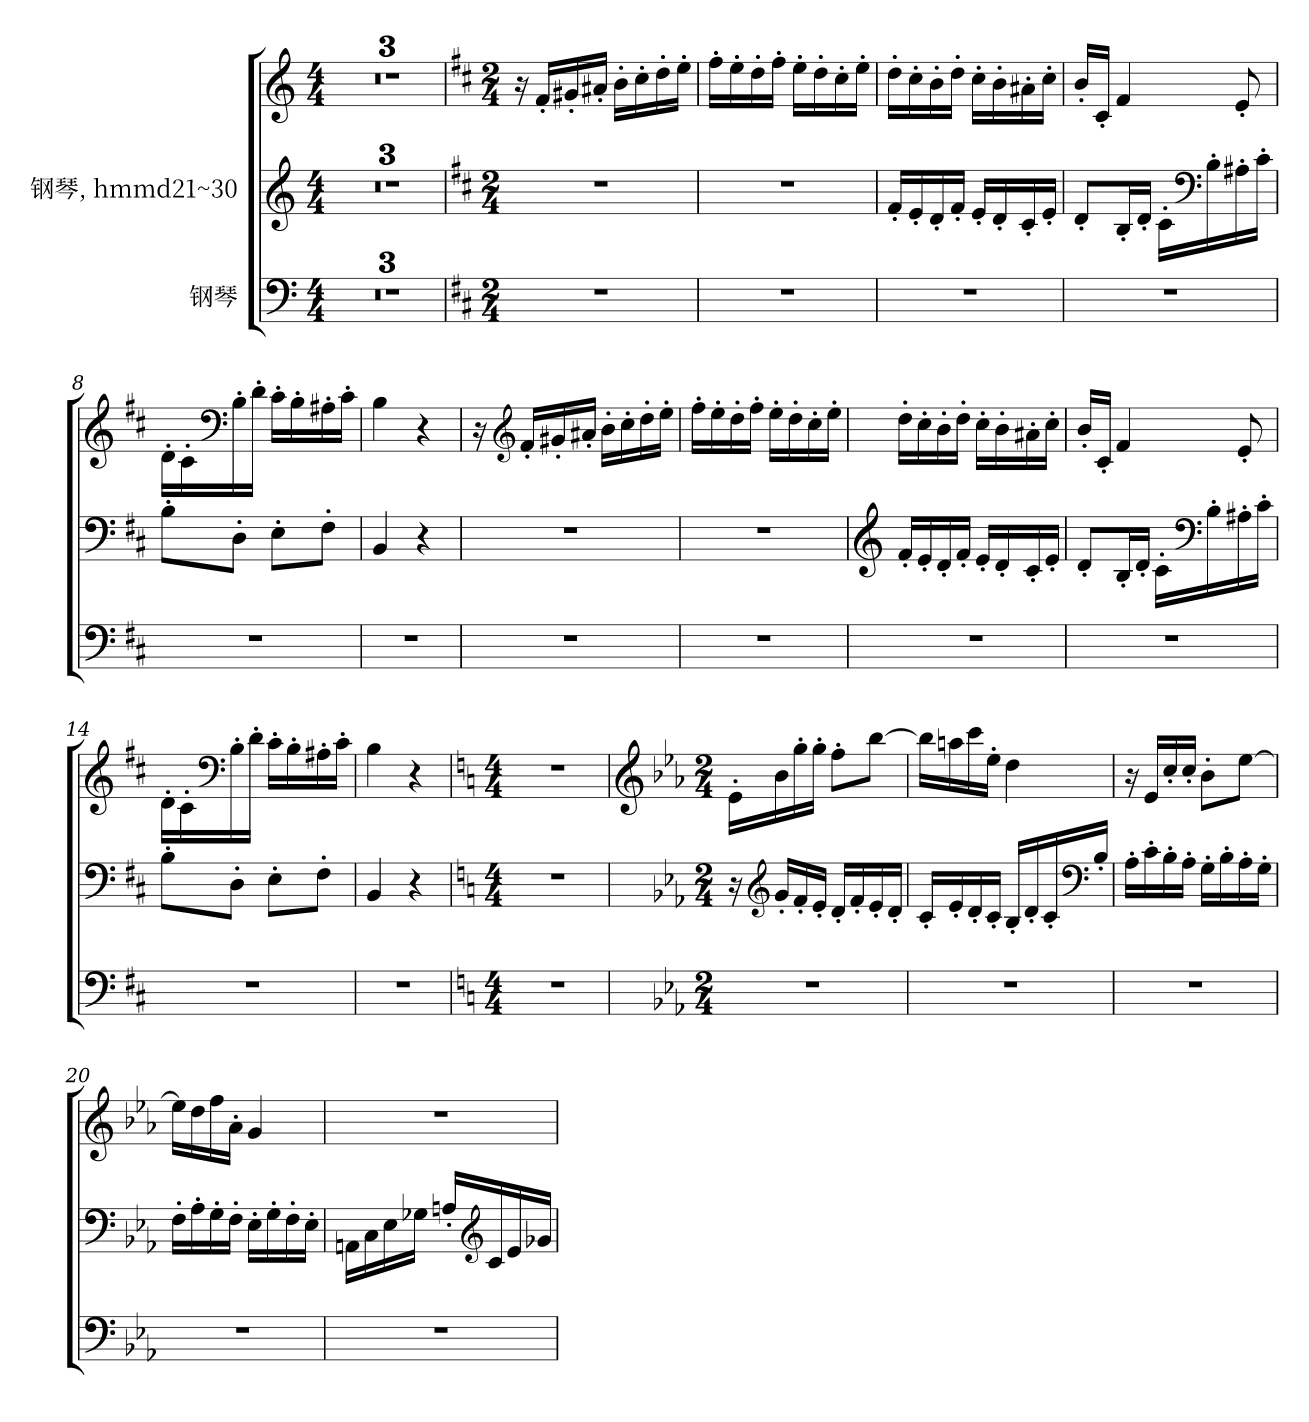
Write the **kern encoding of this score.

**kern	**kern	**kern
*part2	*part1	*part1
*staff3	*staff2	*staff1
*I"钢琴	*I"钢琴, hmmd21~30	*
*clefF4	*clefG2	*clefG2
*k[]	*k[]	*k[]
*M4/4	*M4/4	*M4/4
*MM126	*MM126	*MM126
=1	=1	=1
1r	1r	1r
=2	=2	=2
1r	1r	1r
=3	=3	=3
1r	1r	1r
=4	=4	=4
*k[f#c#]	*k[f#c#]	*k[f#c#]
*M2/4	*M2/4	*M2/4
2r	2r	16r
.	.	16f#'/LL
.	.	16g#X'/
.	.	16a#X'/JJ
.	.	16b'\LL
.	.	16cc#'\
.	.	16dd'\
.	.	16ee'\JJ
=5	=5	=5
2r	2r	16ff#'\LL
.	.	16ee'\
.	.	16dd'\
.	.	16ff#'\JJ
.	.	16ee'\LL
.	.	16dd'\
.	.	16cc#'\
.	.	16ee'\JJ
!!LO:LB:g=z
=6	=6	=6
2r	16f#'/LL	16dd'\LL
.	16e'/	16cc#'\
.	16d'/	16b'\
.	16f#'/JJ	16dd'\JJ
.	16e'/LL	16cc#'\LL
.	16d'/	16b'\
.	16c#'/	16a#X'\
.	16e'/JJ	16cc#'\JJ
=7	=7	=7
2r	8d'/L	16b'/LL
.	.	16c#'/JJ
.	16B'/L	4f#/
.	16d'/JJ	.
.	16c#'\LL	.
*	*clefF4	*
.	16B'\	.
.	16A#X'\	8e'/
.	16c#'\JJ	.
=8	=8	=8
2r	8B'\L	16d'\LL
.	.	16c#'\
*	*	*clefF4
.	8D'\J	16B'\
.	.	16d'\JJ
.	8E'\L	16c#'\LL
.	.	16B'\
.	8F#'\J	16A#X'\
.	.	16c#'\JJ
=9	=9	=9
2r	4BB/	4B\
.	4r	4r
!!LO:LB:g=z
=10	=10	=10
2r	2r	16r
*	*	*clefG2
.	.	16f#'/LL
.	.	16g#X'/
.	.	16a#X'/JJ
.	.	16b'\LL
.	.	16cc#'\
.	.	16dd'\
.	.	16ee'\JJ
=11	=11	=11
2r	2r	16ff#'\LL
.	.	16ee'\
.	.	16dd'\
.	.	16ff#'\JJ
.	.	16ee'\LL
.	.	16dd'\
.	.	16cc#'\
.	.	16ee'\JJ
=12	=12	=12
*	*clefG2	*
2r	16f#'/LL	16dd'\LL
.	16e'/	16cc#'\
.	16d'/	16b'\
.	16f#'/JJ	16dd'\JJ
.	16e'/LL	16cc#'\LL
.	16d'/	16b'\
.	16c#'/	16a#X'\
.	16e'/JJ	16cc#'\JJ
=13	=13	=13
2r	8d'/L	16b'/LL
.	.	16c#'/JJ
.	16B'/L	4f#/
.	16d'/JJ	.
.	16c#'\LL	.
*	*clefF4	*
.	16B'\	.
.	16A#X'\	8e'/
.	16c#'\JJ	.
!!LO:LB:g=z
=14	=14	=14
2r	8B'\L	16d'\LL
.	.	16c#'\
*	*	*clefF4
.	8D'\J	16B'\
.	.	16d'\JJ
.	8E'\L	16c#'\LL
.	.	16B'\
.	8F#'\J	16A#X'\
.	.	16c#'\JJ
=15	=15	=15
2r	4BB/	4B\
.	4r	4r
=16	=16	=16
*k[]	*k[]	*k[]
*M4/4	*M4/4	*M4/4
1r	1r	1r
=17	=17	=17
*	*	*clefG2
*k[b-e-a-]	*k[b-e-a-]	*k[b-e-a-]
*M2/4	*M2/4	*M2/4
2r	16r	16e-'\LL
*	*clefG2	*
.	16g'/LL	16b-\
.	16f'/	16gg'\
.	16e-'/JJ	16gg'\JJ
.	16d'/LL	8ff'\L
.	16f'/	.
.	16e-'/	[8bb-\J
.	16d'/JJ	.
!!LO:PB:g=z
=18	=18	=18
2r	16c'/LL	16bb-\LL]
.	16e-'/	16aan\
.	16d'/	16ccc\
.	16c'/JJ	16ee-'\JJ
.	16B-'/LL	4dd\
.	16d'/	.
.	16c'/	.
*	*clefF4	*
.	16B-'/JJ	.
=19	=19	=19
2r	16A-'\LL	16r
.	16c'\	16e-/LL
.	16B-'\	16cc'/
.	16A-'\JJ	16cc'/JJ
.	16G'\LL	8b-'\L
.	16B-'\	.
.	16A-'\	[8ee-\J
.	16G'\JJ	.
=20	=20	=20
2r	16F'\LL	16ee-\LL]
.	16A-'\	16dd\
.	16G'\	16ff\
.	16F'\JJ	16a-'\JJ
.	16E-'\LL	4g/
.	16G'\	.
.	16F'\	.
.	16E-'\JJ	.
=21	=21	=21
2r	16AAn\LL	2r
.	16C\	.
.	16E-\	.
.	16G-X\JJ	.
.	16An'/LL	.
*	*clefG2	*
.	16c/	.
.	16e-/	.
.	16g-X/JJ	.
=	=	=
*-	*-	*-
